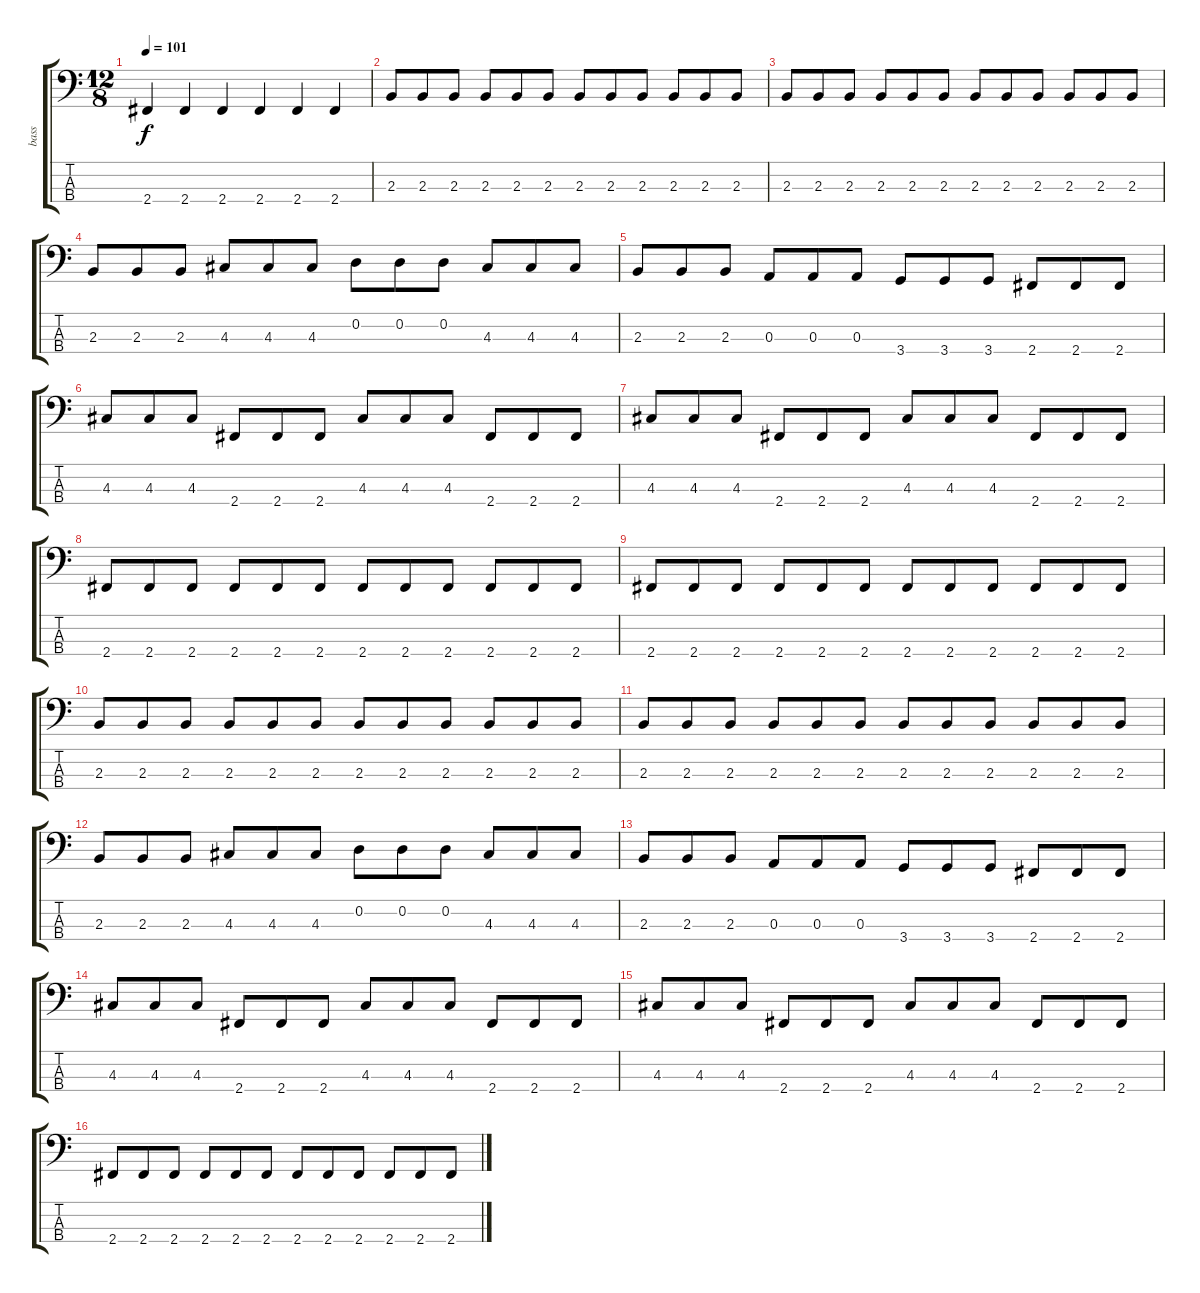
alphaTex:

\track ("bass" "bass") {instrument electricbassfinger}
\staff {score tabs}
\tuning (G2 D2 A1 E1) {hide}
\ts (12 8)
\tempo 101
\clef f4
\ks c
2.4.4{dy f} 2.4.4 2.4.4 2.4.4 2.4.4 2.4.4 |
2.3.8 2.3.8 2.3.8 2.3.8 2.3.8 2.3.8 2.3.8 2.3.8 2.3.8 2.3.8 2.3.8 2.3.8 |
2.3.8 2.3.8 2.3.8 2.3.8 2.3.8 2.3.8 2.3.8 2.3.8 2.3.8 2.3.8 2.3.8 2.3.8 |
2.3.8 2.3.8 2.3.8 4.3.8 4.3.8 4.3.8 0.2.8 0.2.8 0.2.8 4.3.8 4.3.8 4.3.8 |
2.3.8 2.3.8 2.3.8 0.3.8 0.3.8 0.3.8 3.4.8 3.4.8 3.4.8 2.4.8 2.4.8 2.4.8 |
4.3.8 4.3.8 4.3.8 2.4.8 2.4.8 2.4.8 4.3.8 4.3.8 4.3.8 2.4.8 2.4.8 2.4.8 |
4.3.8 4.3.8 4.3.8 2.4.8 2.4.8 2.4.8 4.3.8 4.3.8 4.3.8 2.4.8 2.4.8 2.4.8 |
2.4.8 2.4.8 2.4.8 2.4.8 2.4.8 2.4.8 2.4.8 2.4.8 2.4.8 2.4.8 2.4.8 2.4.8 |
2.4.8 2.4.8 2.4.8 2.4.8 2.4.8 2.4.8 2.4.8 2.4.8 2.4.8 2.4.8 2.4.8 2.4.8 |
2.3.8 2.3.8 2.3.8 2.3.8 2.3.8 2.3.8 2.3.8 2.3.8 2.3.8 2.3.8 2.3.8 2.3.8 |
2.3.8 2.3.8 2.3.8 2.3.8 2.3.8 2.3.8 2.3.8 2.3.8 2.3.8 2.3.8 2.3.8 2.3.8 |
2.3.8 2.3.8 2.3.8 4.3.8 4.3.8 4.3.8 0.2.8 0.2.8 0.2.8 4.3.8 4.3.8 4.3.8 |
2.3.8 2.3.8 2.3.8 0.3.8 0.3.8 0.3.8 3.4.8 3.4.8 3.4.8 2.4.8 2.4.8 2.4.8 |
4.3.8 4.3.8 4.3.8 2.4.8 2.4.8 2.4.8 4.3.8 4.3.8 4.3.8 2.4.8 2.4.8 2.4.8 |
4.3.8 4.3.8 4.3.8 2.4.8 2.4.8 2.4.8 4.3.8 4.3.8 4.3.8 2.4.8 2.4.8 2.4.8 |
2.4.8 2.4.8 2.4.8 2.4.8 2.4.8 2.4.8 2.4.8 2.4.8 2.4.8 2.4.8 2.4.8 2.4.8
